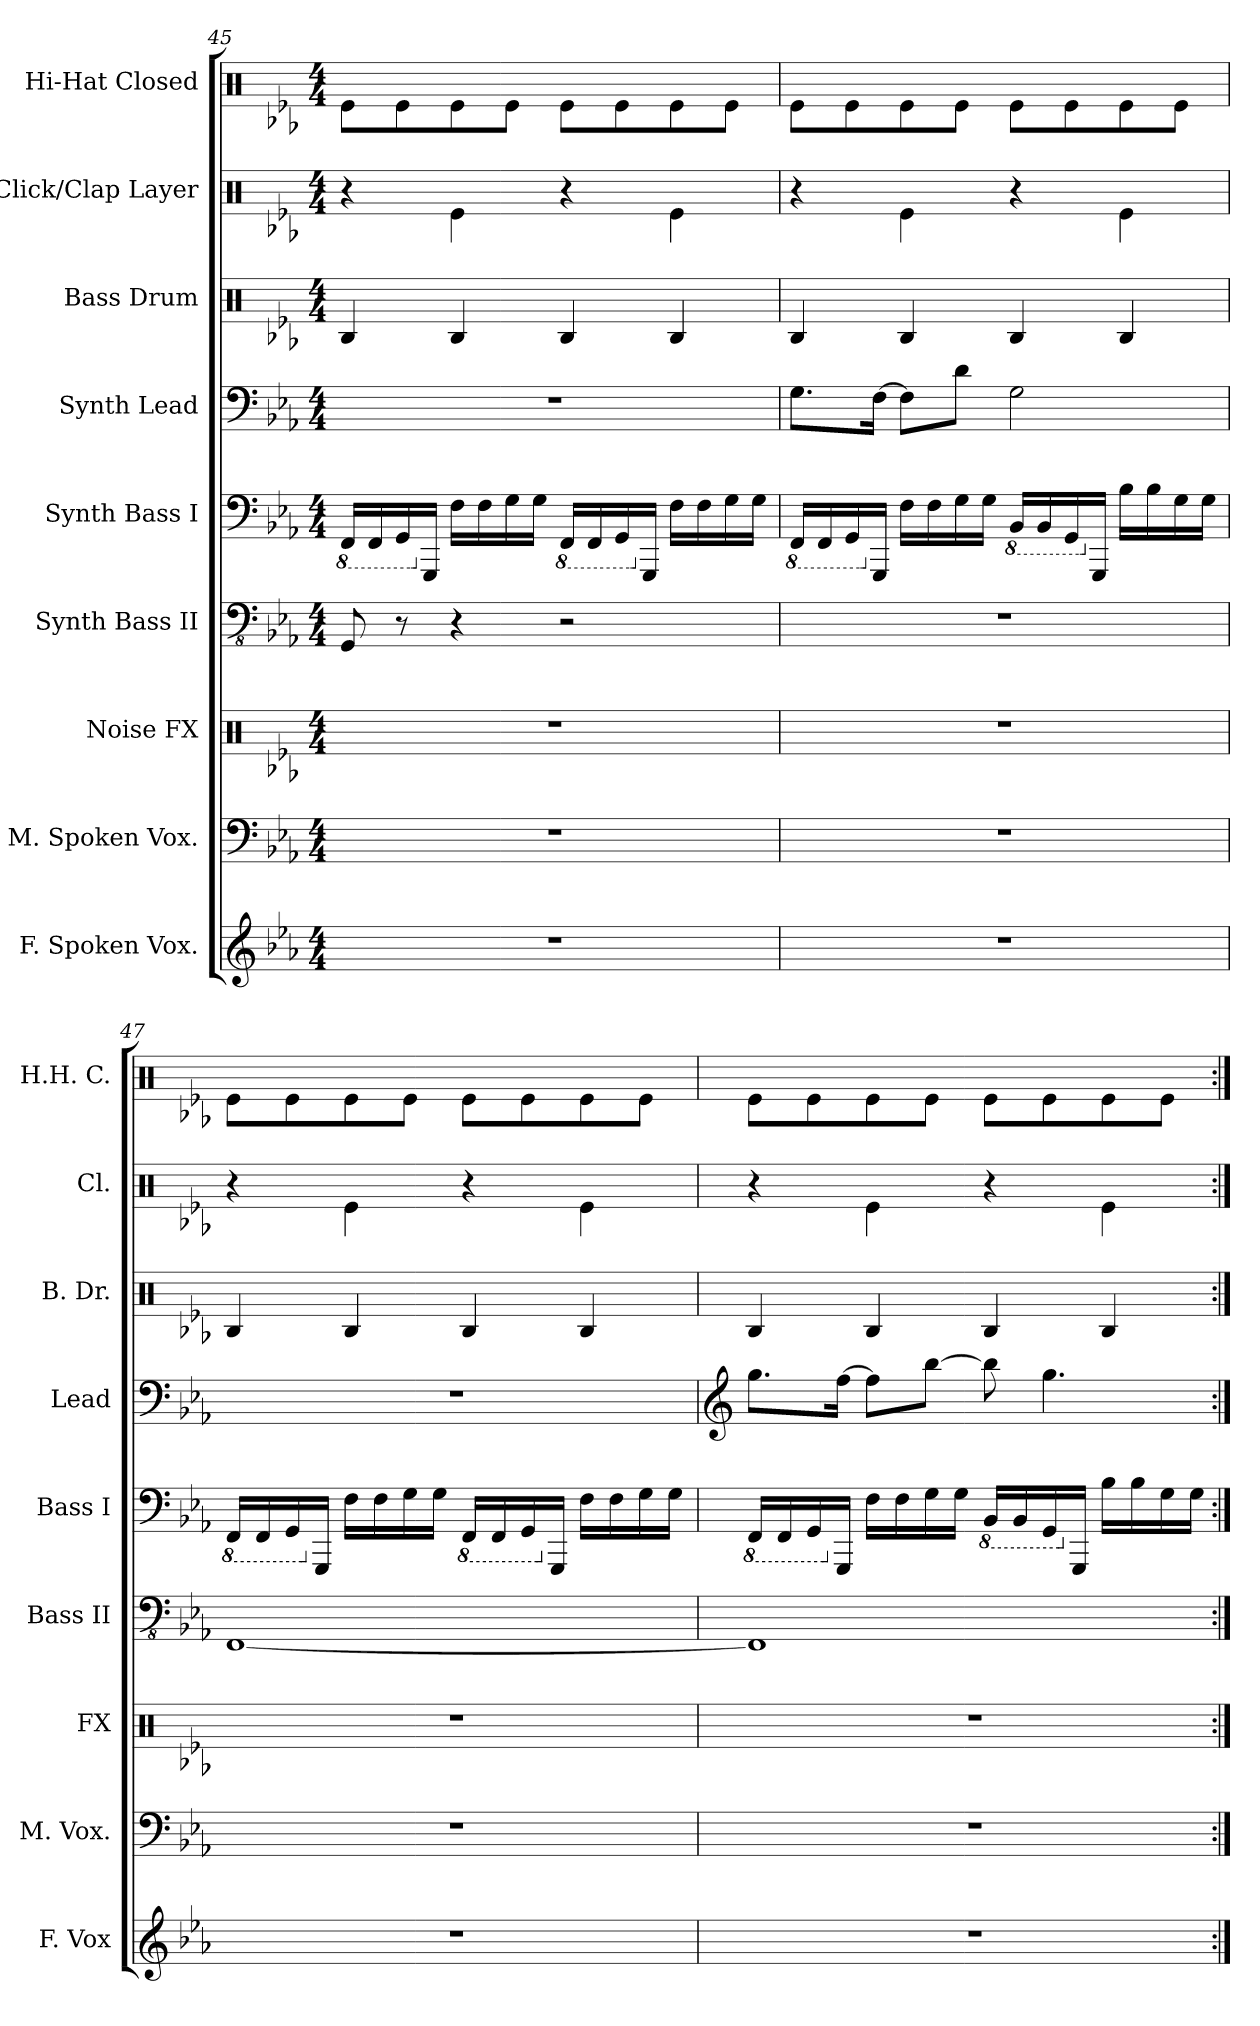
**kern	**kern	**kern	**kern	**kern	**kern	**kern	**kern	**kern
*part9	*part8	*part7	*part6	*part5	*part4	*part3	*part2	*part1
*staff9	*staff8	*staff7	*staff6	*staff5	*staff4	*staff3	*staff2	*staff1
*I"F. Spoken Vox.	*I"M. Spoken Vox.	*I"Noise FX	*I"Synth Bass II	*I"Synth Bass I	*I"Synth Lead	*I"Bass Drum	*I"Click/Clap Layer	*I"Hi-Hat Closed
*I'F. Vox	*I'M. Vox.	*I'FX	*I'Bass II	*I'Bass I	*I'Lead	*I'B. Dr.	*I'Cl.	*I'H.H. C.
*clefG2	*clefF4	*clefX	*clefFv4	*clefF4	*clefF4	*clefX	*clefX	*clefX
*	*	*	*ITrd7c12	*ITrd7c12	*	*	*	*
*k[b-e-a-]	*k[b-e-a-]	*k[b-e-a-]	*k[b-e-a-]	*k[b-e-a-]	*k[b-e-a-]	*k[b-e-a-]	*k[b-e-a-]	*k[b-e-a-]
*E-:	*E-:	*E-:	*E-:	*E-:	*E-:	*E-:	*E-:	*E-:
*M4/4	*M4/4	*M4/4	*M4/4	*M4/4	*M4/4	*M4/4	*M4/4	*M4/4
*	*	*	*	*8ba	*	*	*	*
=45	=45	=45	=45	=45	=45	=45	=45	=45
1r	1r	1r	8GGGG/	16FFFF/LL	1r	4RB/	4r	8Re\L
.	.	.	.	16FFFF/	.	.	.	.
.	.	.	8r	16GGGG/	.	.	.	8Re\
*	*	*	*	*X8ba	*	*	*	*
.	.	.	.	16GGGG/JJ	.	.	.	.
.	.	.	4r	16FF\LL	.	4RB/	4Re\	8Re\
.	.	.	.	16FF\	.	.	.	.
.	.	.	.	16GG\	.	.	.	8Re\J
.	.	.	.	16GG\JJ	.	.	.	.
*	*	*	*	*8ba	*	*	*	*
.	.	.	2r	16FFFF/LL	.	4RB/	4r	8Re\L
.	.	.	.	16FFFF/	.	.	.	.
.	.	.	.	16GGGG/	.	.	.	8Re\
*	*	*	*	*X8ba	*	*	*	*
.	.	.	.	16GGGG/JJ	.	.	.	.
.	.	.	.	16FF\LL	.	4RB/	4Re\	8Re\
.	.	.	.	16FF\	.	.	.	.
.	.	.	.	16GG\	.	.	.	8Re\J
.	.	.	.	16GG\JJ	.	.	.	.
=46	=46	=46	=46	=46	=46	=46	=46	=46
*	*	*	*	*8ba	*	*	*	*
1r	1r	1r	1r	16FFFF/LL	8.G\L	4RB/	4r	8Re\L
.	.	.	.	16FFFF/	.	.	.	.
.	.	.	.	16GGGG/	.	.	.	8Re\
*	*	*	*	*X8ba	*	*	*	*
.	.	.	.	16GGGG/JJ	[16F\Jk	.	.	.
.	.	.	.	16FF\LL	8F\L]	4RB/	4Re\	8Re\
.	.	.	.	16FF\	.	.	.	.
.	.	.	.	16GG\	8d\J	.	.	8Re\J
.	.	.	.	16GG\JJ	.	.	.	.
*	*	*	*	*8ba	*	*	*	*
.	.	.	.	16BBBB-/LL	2G\	4RB/	4r	8Re\L
.	.	.	.	16BBBB-/	.	.	.	.
.	.	.	.	16GGGG/	.	.	.	8Re\
*	*	*	*	*X8ba	*	*	*	*
.	.	.	.	16GGGG/JJ	.	.	.	.
.	.	.	.	16BB-\LL	.	4RB/	4Re\	8Re\
.	.	.	.	16BB-\	.	.	.	.
.	.	.	.	16GG\	.	.	.	8Re\J
.	.	.	.	16GG\JJ	.	.	.	.
!!LO:LB:g=z
=47	=47	=47	=47	=47	=47	=47	=47	=47
*	*	*	*	*8ba	*	*	*	*
1r	1r	1r	[1FFFF	16FFFF/LL	1r	4RB/	4r	8Re\L
.	.	.	.	16FFFF/	.	.	.	.
.	.	.	.	16GGGG/	.	.	.	8Re\
*	*	*	*	*X8ba	*	*	*	*
.	.	.	.	16GGGG/JJ	.	.	.	.
.	.	.	.	16FF\LL	.	4RB/	4Re\	8Re\
.	.	.	.	16FF\	.	.	.	.
.	.	.	.	16GG\	.	.	.	8Re\J
.	.	.	.	16GG\JJ	.	.	.	.
*	*	*	*	*8ba	*	*	*	*
.	.	.	.	16FFFF/LL	.	4RB/	4r	8Re\L
.	.	.	.	16FFFF/	.	.	.	.
.	.	.	.	16GGGG/	.	.	.	8Re\
*	*	*	*	*X8ba	*	*	*	*
.	.	.	.	16GGGG/JJ	.	.	.	.
.	.	.	.	16FF\LL	.	4RB/	4Re\	8Re\
.	.	.	.	16FF\	.	.	.	.
.	.	.	.	16GG\	.	.	.	8Re\J
.	.	.	.	16GG\JJ	.	.	.	.
=48	=48	=48	=48	=48	=48	=48	=48	=48
*	*	*	*	*	*clefG2	*	*	*
*	*	*	*	*8ba	*	*	*	*
1r	1r	1r	1FFFF]	16FFFF/LL	8.gg\L	4RB/	4r	8Re\L
.	.	.	.	16FFFF/	.	.	.	.
.	.	.	.	16GGGG/	.	.	.	8Re\
*	*	*	*	*X8ba	*	*	*	*
.	.	.	.	16GGGG/JJ	[16ff\Jk	.	.	.
.	.	.	.	16FF\LL	8ff\L]	4RB/	4Re\	8Re\
.	.	.	.	16FF\	.	.	.	.
.	.	.	.	16GG\	[8bb-\J	.	.	8Re\J
.	.	.	.	16GG\JJ	.	.	.	.
*	*	*	*	*8ba	*	*	*	*
.	.	.	.	16BBBB-/LL	8bb-\]	4RB/	4r	8Re\L
.	.	.	.	16BBBB-/	.	.	.	.
.	.	.	.	16GGGG/	4.gg\	.	.	8Re\
*	*	*	*	*X8ba	*	*	*	*
.	.	.	.	16GGGG/JJ	.	.	.	.
.	.	.	.	16BB-\LL	.	4RB/	4Re\	8Re\
.	.	.	.	16BB-\	.	.	.	.
.	.	.	.	16GG\	.	.	.	8Re\J
.	.	.	.	16GG\JJ	.	.	.	.
=:|!	=:|!	=:|!	=:|!	=:|!	=:|!	=:|!	=:|!	=:|!
*-	*-	*-	*-	*-	*-	*-	*-	*-
